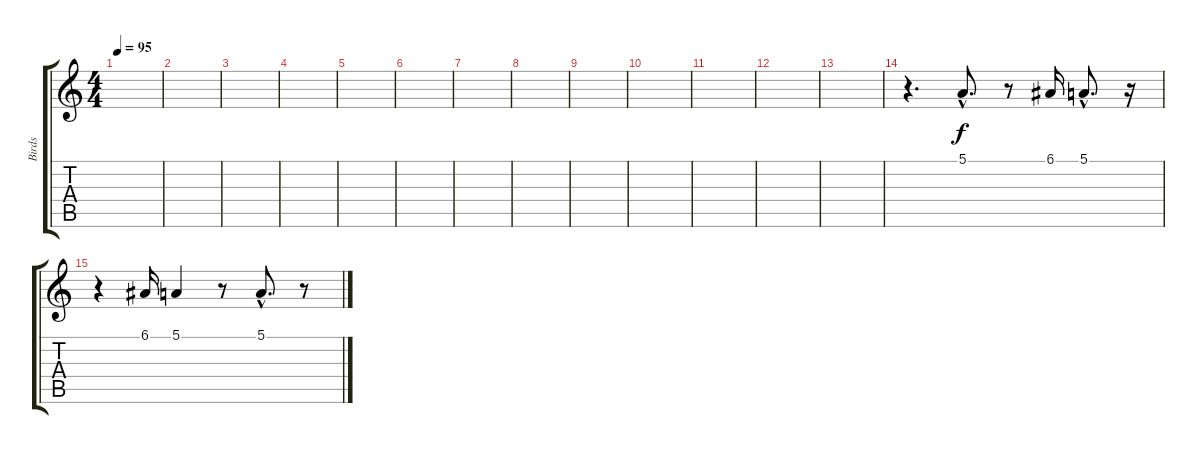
\track ("Birds" "Birds") {instrument birdtweet}
\staff {score tabs}
\tuning (E4 B3 G3 D3 A2 E2) {hide}
\ts (4 4)
\tempo 95
\clef g2
\ks c
|
|
|
|
|
|
|
|
|
|
|
|
|
r.4{d} 5.1{hac}.8{d} r.8 6.1.16 5.1{hac}.8{d} r.16 |
r.4 6.1.16 5.1.4 r.8 5.1{hac}.8{d} r.8
